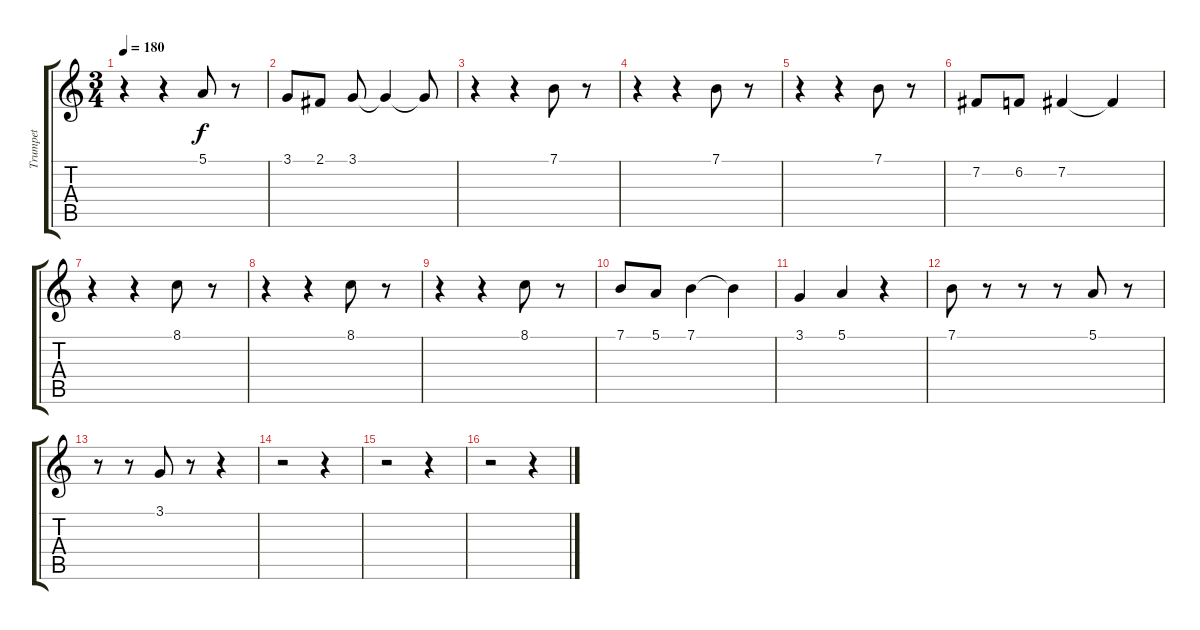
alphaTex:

\track ("Trumpet" "Trumpet") {instrument trumpet}
\staff {score tabs}
\tuning (E4 B3 G3 D3 A2 E2) {hide}
\ts (3 4)
\tempo 180
\clef g2
\ks c
r.4{dy f} r.4 5.1.8 r.8 |
3.1.8 2.1.8 3.1.8 3.1{t}.4 3.1{t}.8 |
r.4 r.4 7.1.8 r.8 |
r.4 r.4 7.1.8 r.8 |
r.4 r.4 7.1.8 r.8 |
7.2.8 6.2.8 7.2.4 7.2{t}.4 |
r.4 r.4 8.1.8 r.8 |
r.4 r.4 8.1.8 r.8 |
r.4 r.4 8.1.8 r.8 |
7.1.8 5.1.8 7.1.4 7.1{t}.4 |
3.1.4 5.1.4 r.4 |
7.1.8 r.8 r.8 r.8 5.1.8 r.8 |
r.8 r.8 3.1.8 r.8 r.4 |
r.2 r.4 |
r.2 r.4 |
r.2 r.4
